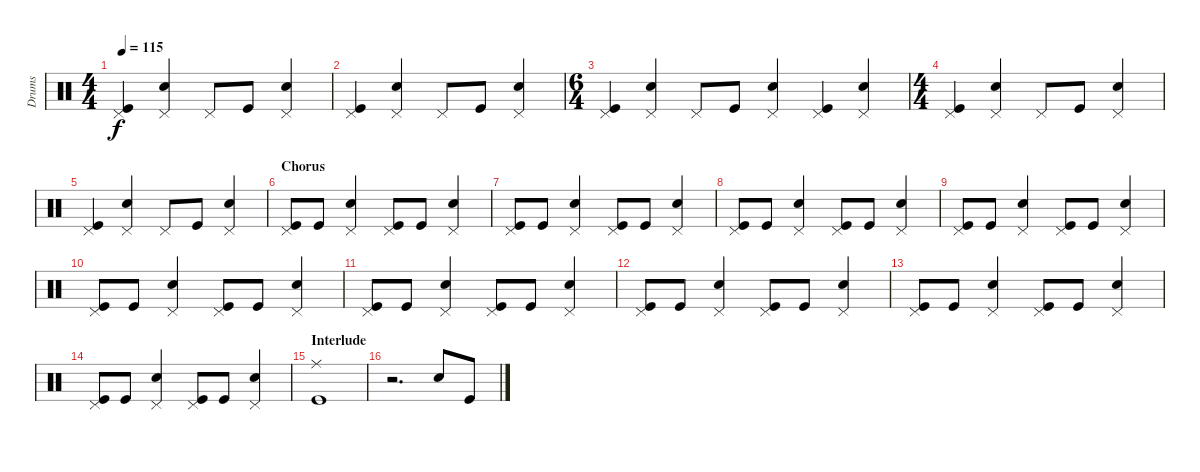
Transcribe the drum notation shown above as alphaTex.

\track ("Drums" "Drums") {instrument percussion}
\staff {score}
\articulation defaults
\ts (4 4)
\tempo 115
\clef neutral
\ks c
("Pedal Hi-Hat (hit)" "Kick (hit)").4{dy f} ("Pedal Hi-Hat (hit)" "Electric Snare (hit)").4 "Pedal Hi-Hat (hit)".8 "Kick (hit)".8 ("Pedal Hi-Hat (hit)" "Electric Snare (hit)").4 |
("Pedal Hi-Hat (hit)" "Kick (hit)").4 ("Pedal Hi-Hat (hit)" "Electric Snare (hit)").4 "Pedal Hi-Hat (hit)".8 "Kick (hit)".8 ("Pedal Hi-Hat (hit)" "Electric Snare (hit)").4 |
\ts (6 4)
("Pedal Hi-Hat (hit)" "Kick (hit)").4 ("Pedal Hi-Hat (hit)" "Electric Snare (hit)").4 "Pedal Hi-Hat (hit)".8 "Kick (hit)".8 ("Pedal Hi-Hat (hit)" "Electric Snare (hit)").4 ("Pedal Hi-Hat (hit)" "Kick (hit)").4 ("Pedal Hi-Hat (hit)" "Electric Snare (hit)").4 |
\ts (4 4)
("Pedal Hi-Hat (hit)" "Kick (hit)").4 ("Pedal Hi-Hat (hit)" "Electric Snare (hit)").4 "Pedal Hi-Hat (hit)".8 "Kick (hit)".8 ("Pedal Hi-Hat (hit)" "Electric Snare (hit)").4 |
("Pedal Hi-Hat (hit)" "Kick (hit)").4 ("Pedal Hi-Hat (hit)" "Electric Snare (hit)").4 "Pedal Hi-Hat (hit)".8 "Kick (hit)".8 ("Pedal Hi-Hat (hit)" "Electric Snare (hit)").4 |
\section ("" "Chorus")
("Pedal Hi-Hat (hit)" "Kick (hit)").8 "Kick (hit)".8 ("Pedal Hi-Hat (hit)" "Electric Snare (hit)").4 ("Pedal Hi-Hat (hit)" "Kick (hit)").8 "Kick (hit)".8 ("Pedal Hi-Hat (hit)" "Electric Snare (hit)").4 |
("Pedal Hi-Hat (hit)" "Kick (hit)").8 "Kick (hit)".8 ("Pedal Hi-Hat (hit)" "Electric Snare (hit)").4 ("Pedal Hi-Hat (hit)" "Kick (hit)").8 "Kick (hit)".8 ("Pedal Hi-Hat (hit)" "Electric Snare (hit)").4 |
("Pedal Hi-Hat (hit)" "Kick (hit)").8 "Kick (hit)".8 ("Pedal Hi-Hat (hit)" "Electric Snare (hit)").4 ("Pedal Hi-Hat (hit)" "Kick (hit)").8 "Kick (hit)".8 ("Pedal Hi-Hat (hit)" "Electric Snare (hit)").4 |
("Pedal Hi-Hat (hit)" "Kick (hit)").8 "Kick (hit)".8 ("Pedal Hi-Hat (hit)" "Electric Snare (hit)").4 ("Pedal Hi-Hat (hit)" "Kick (hit)").8 "Kick (hit)".8 ("Pedal Hi-Hat (hit)" "Electric Snare (hit)").4 |
("Pedal Hi-Hat (hit)" "Kick (hit)").8 "Kick (hit)".8 ("Pedal Hi-Hat (hit)" "Electric Snare (hit)").4 ("Pedal Hi-Hat (hit)" "Kick (hit)").8 "Kick (hit)".8 ("Pedal Hi-Hat (hit)" "Electric Snare (hit)").4 |
("Pedal Hi-Hat (hit)" "Kick (hit)").8 "Kick (hit)".8 ("Pedal Hi-Hat (hit)" "Electric Snare (hit)").4 ("Pedal Hi-Hat (hit)" "Kick (hit)").8 "Kick (hit)".8 ("Pedal Hi-Hat (hit)" "Electric Snare (hit)").4 |
("Pedal Hi-Hat (hit)" "Kick (hit)").8 "Kick (hit)".8 ("Pedal Hi-Hat (hit)" "Electric Snare (hit)").4 ("Pedal Hi-Hat (hit)" "Kick (hit)").8 "Kick (hit)".8 ("Pedal Hi-Hat (hit)" "Electric Snare (hit)").4 |
("Pedal Hi-Hat (hit)" "Kick (hit)").8 "Kick (hit)".8 ("Pedal Hi-Hat (hit)" "Electric Snare (hit)").4 ("Pedal Hi-Hat (hit)" "Kick (hit)").8 "Kick (hit)".8 ("Pedal Hi-Hat (hit)" "Electric Snare (hit)").4 |
("Pedal Hi-Hat (hit)" "Kick (hit)").8 "Kick (hit)".8 ("Pedal Hi-Hat (hit)" "Electric Snare (hit)").4 ("Pedal Hi-Hat (hit)" "Kick (hit)").8 "Kick (hit)".8 ("Pedal Hi-Hat (hit)" "Electric Snare (hit)").4 |
\section ("" "Interlude")
("Ride (middle)" "Kick (hit)").1 |
r.2{d} "Electric Snare (hit)".8 "Kick (hit)".8
